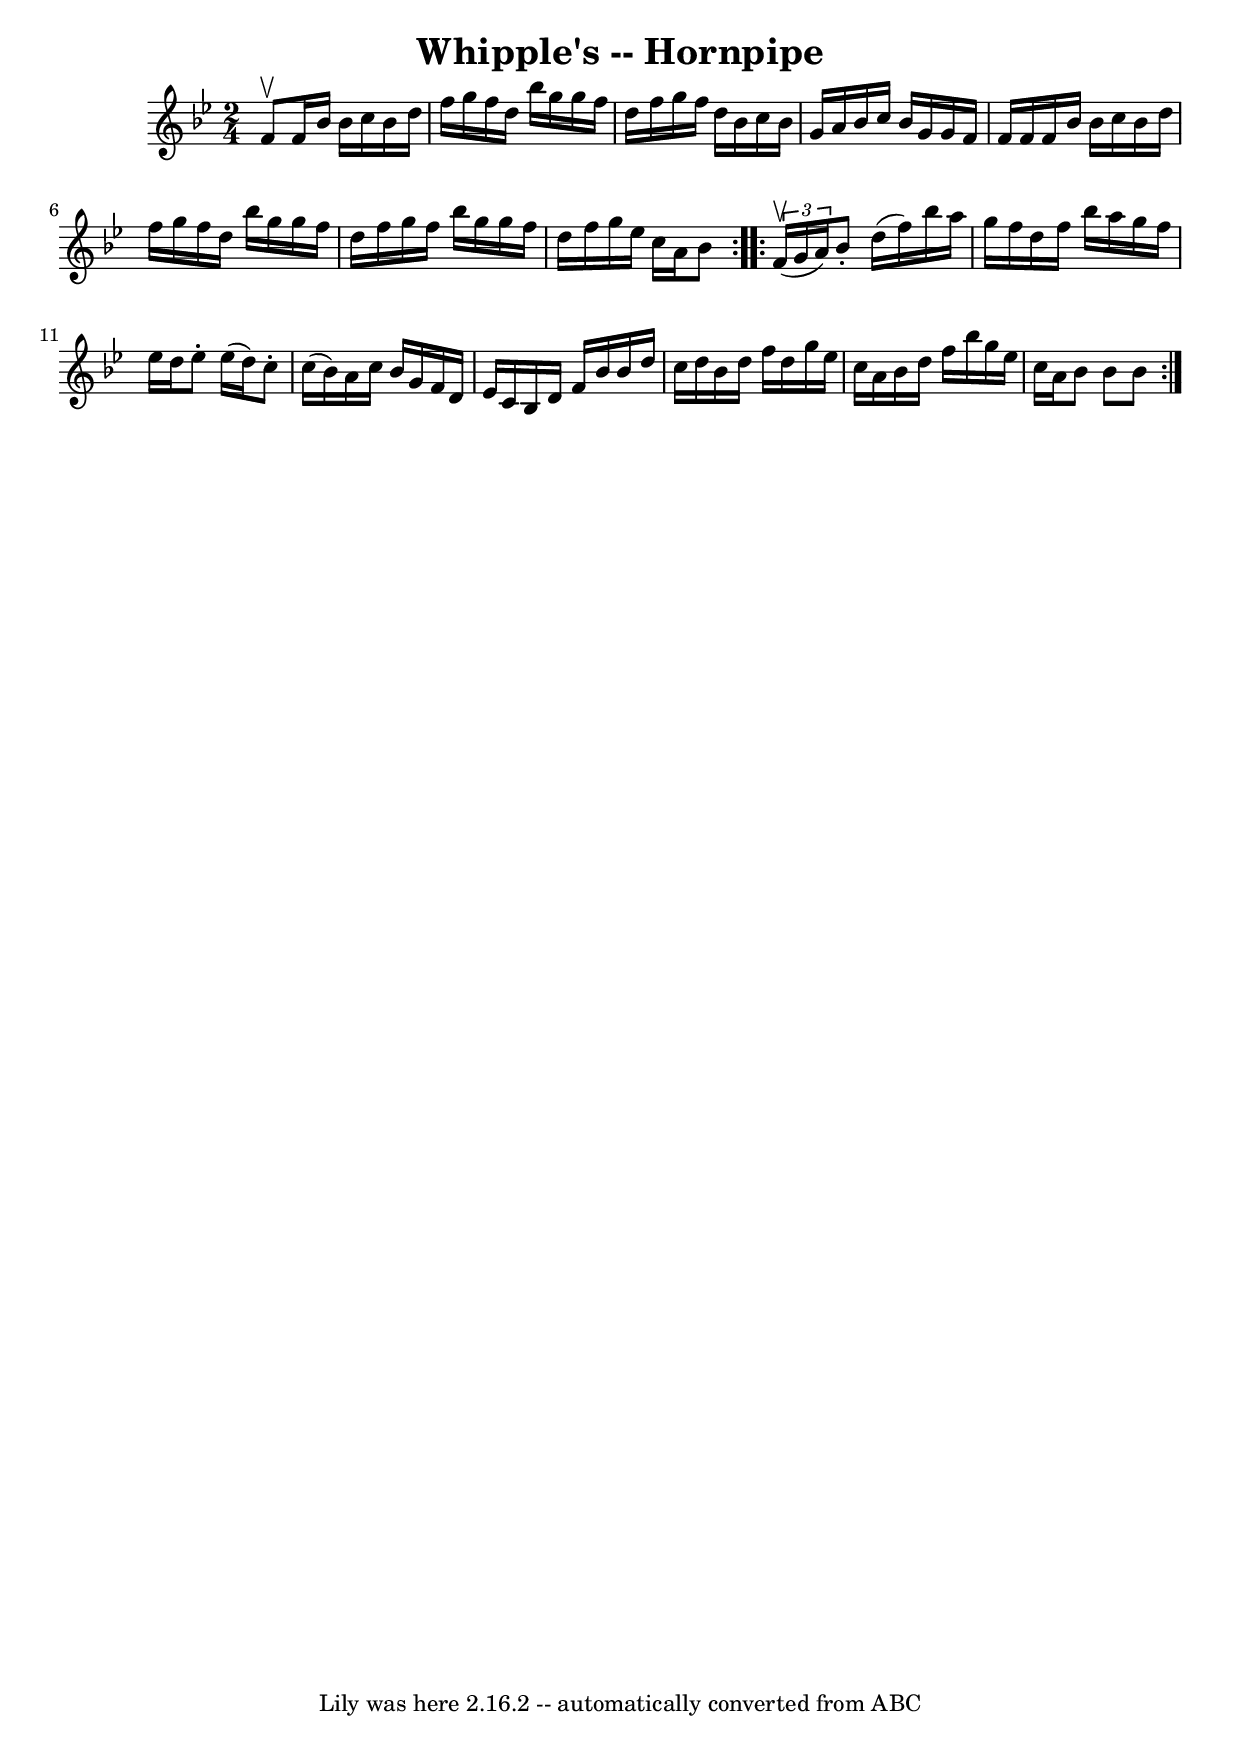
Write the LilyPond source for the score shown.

\version "2.7.40"
\include "Mammoth.ily"
\header {
	%% book = "Cole's 1000 Fiddle Tunes"
	crossRefNumber = "1"
	footnotes = ""
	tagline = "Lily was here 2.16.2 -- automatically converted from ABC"
	title = "Whipple's -- Hornpipe"
}
voicedefault =  {
\set Score.defaultBarType = "empty"

\repeat volta 2 {
\time 2/4 \key bes \major f'8^\upbow |
 f'16 bes'16 bes'16    
c''16 bes'16 d''16 f''16 g''16  |
 f''16 d''16    
bes''16 g''16 g''16 f''16 d''16 f''16  |
 g''16 f''16 
 d''16 bes'16 c''16 bes'16 g'16 a'16  |
 bes'16    
c''16 bes'16 g'16 g'16 f'16 f'16 f'16  |
 f'16    
bes'16 bes'16 c''16 bes'16 d''16 f''16 g''16  |
   
f''16 d''16 bes''16 g''16 g''16 f''16 d''16 f''16  
|
 g''16 f''16 bes''16 g''16 g''16 f''16 d''16    
f''16  |
 g''16 ees''16 c''16 a'16 bes'8  }     
\repeat volta 2 {   \times 2/3 { f'16 (^\upbow g'16 a'16) } |
  
 bes'8 -. d''16 (f''16) bes''16 a''16 g''16 f''16  |
  
 d''16 f''16 bes''16 a''16 g''16 f''16 ees''16 d''16  
|
 ees''8 -. ees''16 (d''16) c''8 -. c''16 (bes'16) 
|
 a'16 c''16 bes'16 g'16 f'16 d'16 ees'16 c'16  
|
 bes16 d'16 f'16 bes'16 bes'16 d''16 c''16    
d''16  |
 bes'16 d''16 f''16 d''16 g''16 ees''16    
c''16 a'16  |
 bes'16 d''16 f''16 bes''16 g''16    
ees''16 c''16 a'16  |
 bes'8 bes'8 bes'8  }   
}

\score{
    <<

	\context Staff="default"
	{
	    \voicedefault 
	}

    >>
	\layout {
	}
	\midi {}
}
